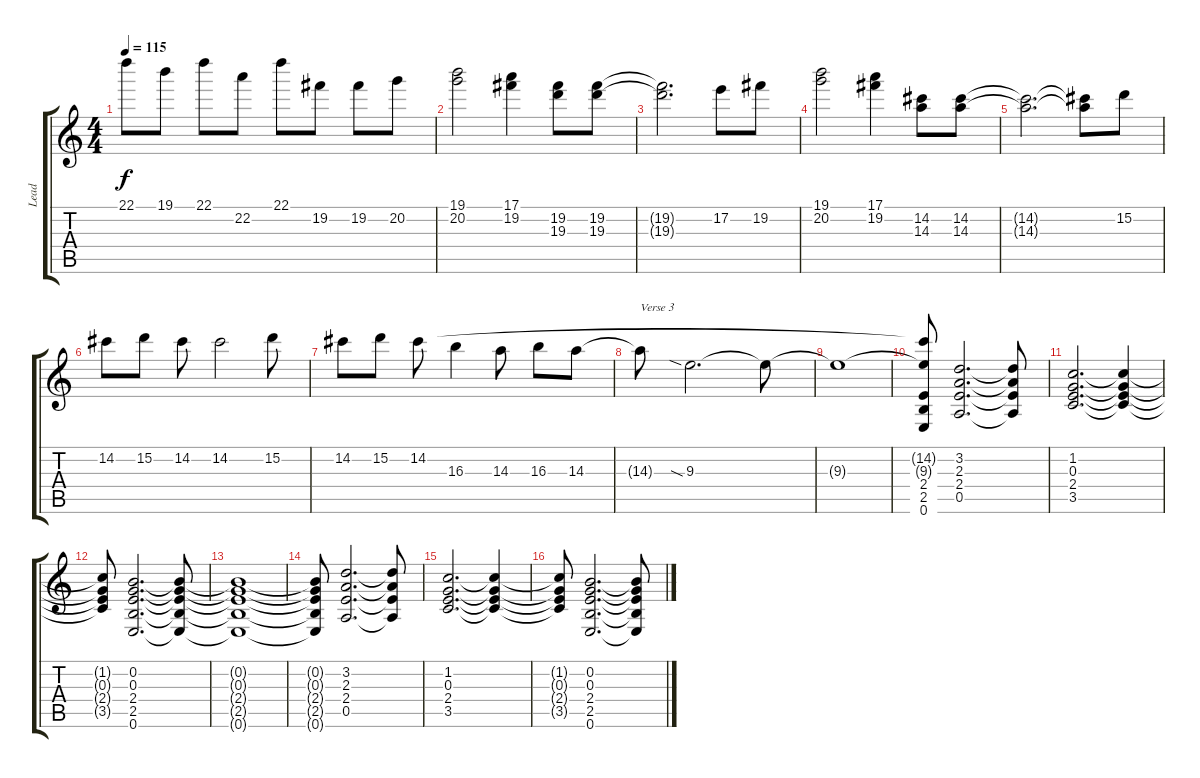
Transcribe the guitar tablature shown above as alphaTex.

\track ("Lead" "Lead") {instrument acousticguitarsteel}
\staff {score tabs}
\tuning (E4 B3 G3 D3 A2 E2) {hide}
\ts (4 4)
\tempo 115
\clef g2
\ks c
22.1.8{dy f} 19.1.8 22.1.8 22.2.8 22.1.8 19.2.8 19.2.8 20.2.8 |
(19.1 20.2).2 (17.1 19.2).4 (19.2 19.3).8 (19.2 19.3).8 |
(19.2{t} 19.3{t}).2{d} 17.2.8 19.2.8 |
(19.1 20.2).2 (17.1 19.2).4 (14.2 14.3).8 (14.2 14.3).8 |
(14.2{t} 14.3{t}).2{d} (14.2{t} 14.3{t}).8 15.2.8 |
14.2.8 15.2.8 14.2.8 14.2.2 15.2.8 |
14.2.8 15.2.8 14.2.8 16.3.4 14.3.8 16.3.8 14.3.8 |
14.3{t}.8{txt "Verse 3"} 9.3{sia}.2{d} 9.3{t}.8 |
9.3{t}.1 |
(14.2{t} 9.3{t} 2.4 2.5 0.6).8 (3.2 2.3 2.4 0.5).2{d volume 13 instrument overdrivenguitar} (3.2{t} 2.3{t} 2.4{t} 0.5{t}).8 |
(1.2 0.3 2.4 3.5).2{d} (1.2{t} 0.3{t} 2.4{t} 3.5{t}).4 |
(1.2{t} 0.3{t} 2.4{t} 3.5{t}).8 (0.2 0.3 2.4 2.5 0.6).2{d} (0.2{t} 0.3{t} 2.4{t} 2.5{t} 0.6{t}).8 |
(0.2{t} 0.3{t} 2.4{t} 2.5{t} 0.6{t}).1 |
(0.2{t} 0.3{t} 2.4{t} 2.5{t} 0.6{t}).8 (3.2 2.3 2.4 0.5).2{d} (3.2{t} 2.3{t} 2.4{t} 0.5{t}).8 |
(1.2 0.3 2.4 3.5).2{d} (1.2{t} 0.3{t} 2.4{t} 3.5{t}).4 |
(1.2{t} 0.3{t} 2.4{t} 3.5{t}).8 (0.2 0.3 2.4 2.5 0.6).2{d} (0.2{t} 0.3{t} 2.4{t} 2.5{t} 0.6{t}).8
